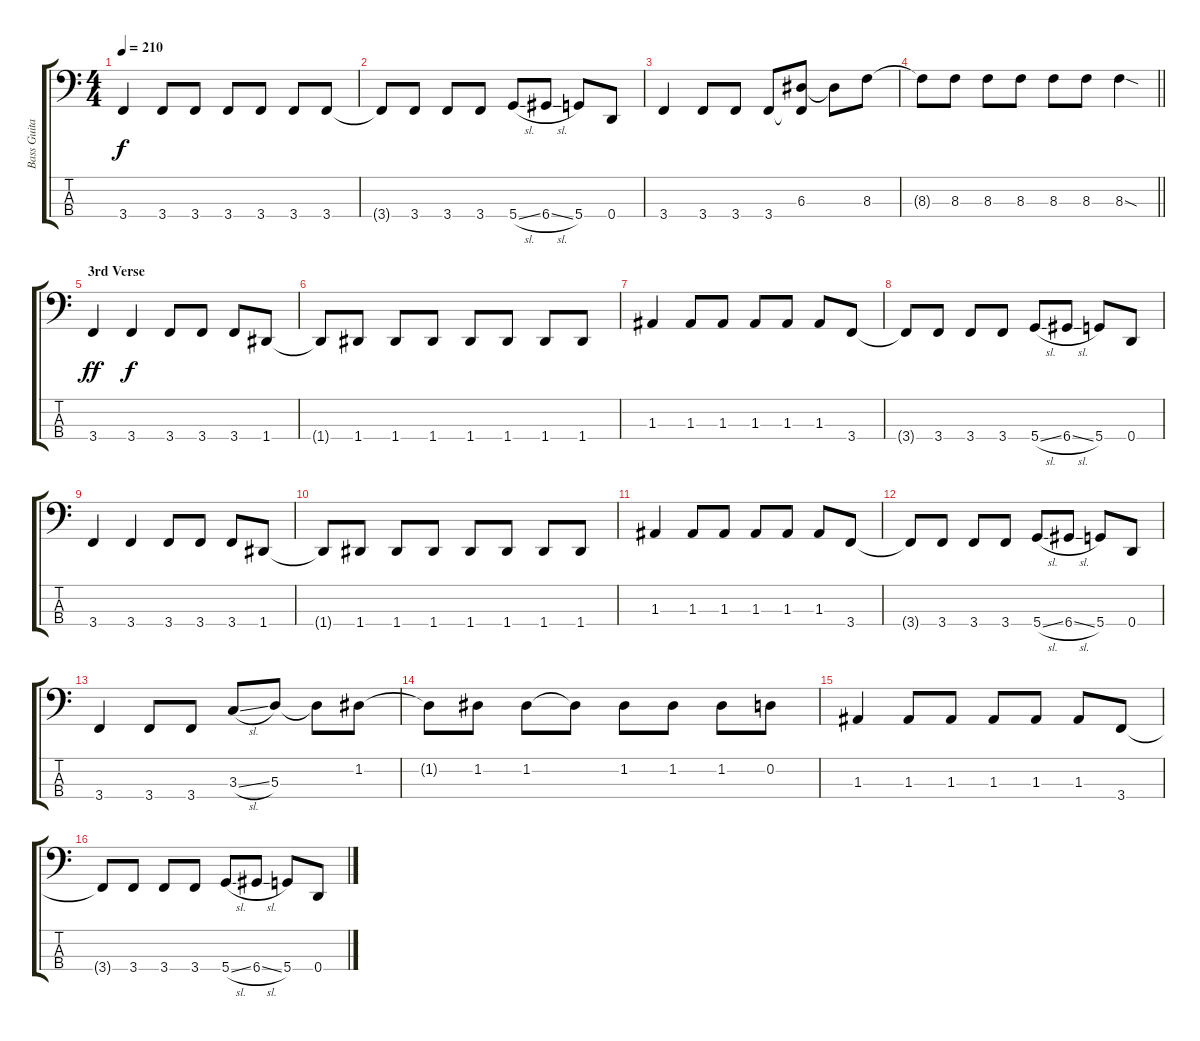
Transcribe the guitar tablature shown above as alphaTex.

\track ("Bass Guitar" "Bass Guita") {instrument electricbasspick}
\staff {score tabs}
\tuning (G2 D2 A1 D1) {hide}
\ts (4 4)
\tempo 210
\clef f4
\ks c
3.4.4{dy f} 3.4.8 3.4.8 3.4.8 3.4.8 3.4.8 3.4.8 |
3.4{t}.8 3.4.8 3.4.8 3.4.8 5.4{sl}.8 6.4{sl}.8 5.4.8 0.4.8 |
3.4.4 3.4.8 3.4.8 3.4.8 (6.3 3.4{t}).8 6.3{t}.8 8.3.8 |
\barLineRight lightlight
8.3{t}.8 8.3.8 8.3.8 8.3.8 8.3.8 8.3.8 8.3{sod}.4 |
\section ("" "3rd Verse")
3.4.4{dy ff} 3.4.4{dy f} 3.4.8 3.4.8 3.4.8 1.4.8 |
1.4{t}.8 1.4.8 1.4.8 1.4.8 1.4.8 1.4.8 1.4.8 1.4.8 |
1.3.4 1.3.8 1.3.8 1.3.8 1.3.8 1.3.8 3.4.8 |
3.4{t}.8 3.4.8 3.4.8 3.4.8 5.4{sl}.8 6.4{sl}.8 5.4.8 0.4.8 |
3.4.4 3.4.4 3.4.8 3.4.8 3.4.8 1.4.8 |
1.4{t}.8 1.4.8 1.4.8 1.4.8 1.4.8 1.4.8 1.4.8 1.4.8 |
1.3.4 1.3.8 1.3.8 1.3.8 1.3.8 1.3.8 3.4.8 |
3.4{t}.8 3.4.8 3.4.8 3.4.8 5.4{sl}.8 6.4{sl}.8 5.4.8 0.4.8 |
3.4.4 3.4.8 3.4.8 3.3{sl}.8 5.3.8 5.3{t}.8 1.2.8 |
1.2{t}.8 1.2.8 1.2.8 1.2{t}.8 1.2.8 1.2.8 1.2.8 0.2.8 |
1.3.4 1.3.8 1.3.8 1.3.8 1.3.8 1.3.8 3.4.8 |
3.4{t}.8 3.4.8 3.4.8 3.4.8 5.4{sl}.8 6.4{sl}.8 5.4.8 0.4.8
